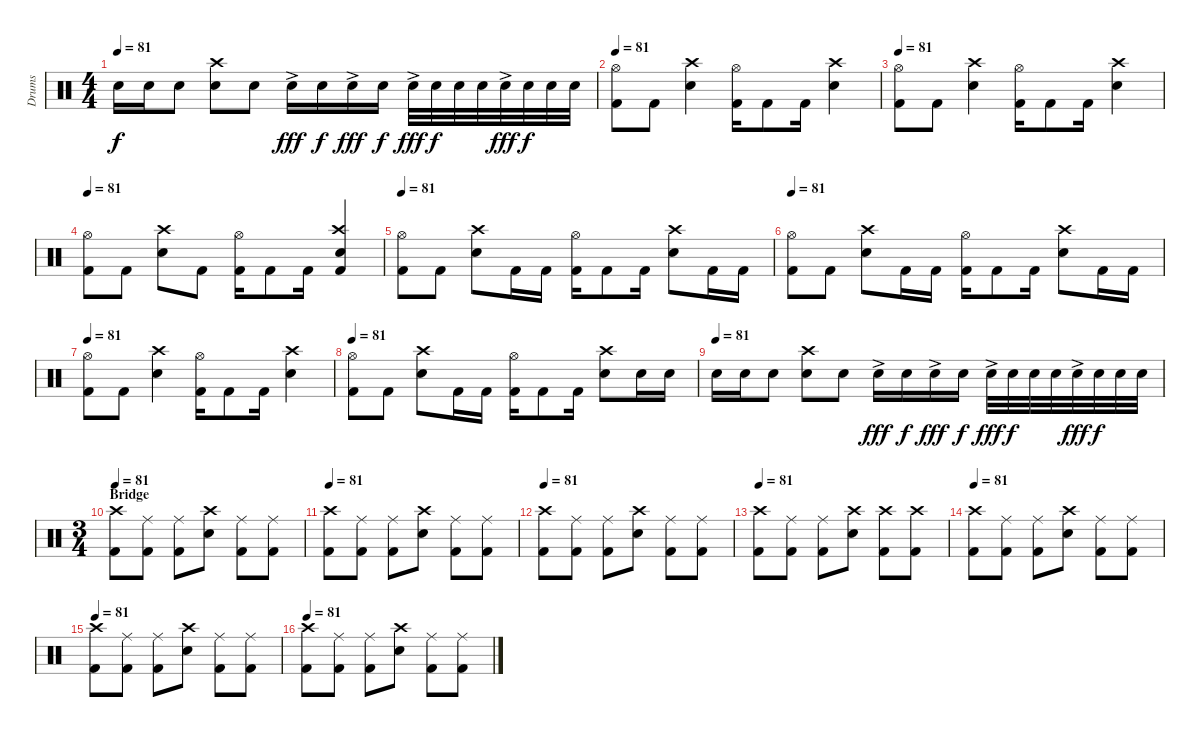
\track ("Drums" "Drums") {instrument percussion}
\staff {score}
\articulation defaults
\ts (4 4)
\tempo 81
\clef neutral
\ks c "Electric Snare (hit)".16{dy f} "Electric Snare (hit)".16 "Electric Snare (hit)".8
("Crash high (hit)" "Electric Snare (hit)").8 "Electric Snare (hit)".8 "Electric Snare (hit)"{ac}.16{dy fff} "Electric Snare (hit)".16{dy f} "Electric Snare (hit)"{ac}.16{dy fff} "Electric Snare (hit)".16{dy f} "Electric Snare (hit)"{ac}.32{dy fff} "Electric Snare (hit)".32{dy f} "Electric Snare (hit)".32 "Electric Snare (hit)".32 "Electric Snare (hit)"{ac}.32{dy fff} "Electric Snare (hit)".32{dy f} "Electric Snare (hit)".32 "Electric Snare (hit)".32 |
\tempo 81
("Hi-Hat (open)" "Kick (hit) 2").8 "Kick (hit) 2".8 ("Crash high (hit)" "Electric Snare (hit)").4 ("Hi-Hat (open)" "Kick (hit) 2").16 "Kick (hit) 2".8 "Kick (hit) 2".16 ("Crash high (hit)" "Electric Snare (hit)").4 |
\tempo 81
("Hi-Hat (open)" "Kick (hit) 2").8 "Kick (hit) 2".8 ("Crash high (hit)" "Electric Snare (hit)").4 ("Hi-Hat (open)" "Kick (hit) 2").16 "Kick (hit) 2".8 "Kick (hit) 2".16 ("Crash high (hit)" "Electric Snare (hit)").4 |
\tempo 81
("Hi-Hat (open)" "Kick (hit) 2").8 "Kick (hit) 2".8 ("Crash high (hit)" "Electric Snare (hit)").8 "Kick (hit) 2".8 ("Hi-Hat (open)" "Kick (hit) 2").16 "Kick (hit) 2".8 "Kick (hit) 2".16 ("Crash high (hit)" "Electric Snare (hit)" "Kick (hit) 2").4 |
\tempo 81
("Hi-Hat (open)" "Kick (hit) 2").8 "Kick (hit) 2".8 ("Crash high (hit)" "Electric Snare (hit)").8 "Kick (hit) 2".16 "Kick (hit) 2".16 ("Hi-Hat (open)" "Kick (hit) 2").16 "Kick (hit) 2".8 "Kick (hit) 2".16 ("Crash high (hit)" "Electric Snare (hit)").8 "Kick (hit) 2".16 "Kick (hit) 2".16 |
\tempo 81
("Hi-Hat (open)" "Kick (hit) 2").8 "Kick (hit) 2".8 ("Crash high (hit)" "Electric Snare (hit)").8 "Kick (hit) 2".16 "Kick (hit) 2".16 ("Hi-Hat (open)" "Kick (hit) 2").16 "Kick (hit) 2".8 "Kick (hit) 2".16 ("Crash high (hit)" "Electric Snare (hit)").8 "Kick (hit) 2".16 "Kick (hit) 2".16 |
\tempo 81
("Hi-Hat (open)" "Kick (hit) 2").8 "Kick (hit) 2".8 ("Crash high (hit)" "Electric Snare (hit)").4 ("Hi-Hat (open)" "Kick (hit) 2").16 "Kick (hit) 2".8 "Kick (hit) 2".16 ("Crash high (hit)" "Electric Snare (hit)").4 |
\tempo 81
("Hi-Hat (open)" "Kick (hit) 2").8 "Kick (hit) 2".8 ("Crash high (hit)" "Electric Snare (hit)").8 "Kick (hit) 2".16 "Kick (hit) 2".16 ("Hi-Hat (open)" "Kick (hit) 2").16 "Kick (hit) 2".8 "Kick (hit) 2".16 ("Crash high (hit)" "Electric Snare (hit)").8 "Electric Snare (hit)".16 "Electric Snare (hit)".16 |
\tempo (81)
"Electric Snare (hit)".16 "Electric Snare (hit)".16 "Electric Snare (hit)".8 ("Crash high (hit)" "Electric Snare (hit)").8 "Electric Snare (hit)".8 "Electric Snare (hit)"{ac}.16{dy fff} "Electric Snare (hit)".16{dy f} "Electric Snare (hit)"{ac}.16{dy fff} "Electric Snare (hit)".16{dy f} "Electric Snare (hit)"{ac}.32{dy fff} "Electric Snare (hit)".32{dy f} "Electric Snare (hit)".32 "Electric Snare (hit)".32 "Electric Snare (hit)"{ac}.32{dy fff} "Electric Snare (hit)".32{dy f} "Electric Snare (hit)".32 "Electric Snare (hit)".32 |
\ts (3 4)
\section ("" "Bridge")
\tempo 81
("Crash high (hit)" "Kick (hit) 2").8 ("Ride (middle)" "Kick (hit) 2").8 ("Ride (middle)" "Kick (hit) 2").8 ("Crash high (hit)" "Electric Snare (hit)").8 ("Ride (middle)" "Kick (hit) 2").8 ("Ride (middle)" "Kick (hit) 2").8 |
\tempo 81
("Crash high (hit)" "Kick (hit) 2").8 ("Ride (middle)" "Kick (hit) 2").8 ("Ride (middle)" "Kick (hit) 2").8 ("Crash high (hit)" "Electric Snare (hit)").8 ("Ride (middle)" "Kick (hit) 2").8 ("Ride (middle)" "Kick (hit) 2").8 |
\tempo 81
("Crash high (hit)" "Kick (hit) 2").8 ("Ride (middle)" "Kick (hit) 2").8 ("Ride (middle)" "Kick (hit) 2").8 ("Crash high (hit)" "Electric Snare (hit)").8 ("Ride (middle)" "Kick (hit) 2").8 ("Ride (middle)" "Kick (hit) 2").8 |
\tempo 81
("Crash high (hit)" "Kick (hit) 2").8 ("Ride (middle)" "Kick (hit) 2").8 ("Ride (middle)" "Kick (hit) 2").8 ("Crash high (hit)" "Electric Snare (hit)").8 ("Crash high (hit)" "Kick (hit) 2").8 ("Crash high (hit)" "Kick (hit) 2").8 |
\tempo 81
("Crash high (hit)" "Kick (hit) 2").8 ("Ride (middle)" "Kick (hit) 2").8 ("Ride (middle)" "Kick (hit) 2").8 ("Crash high (hit)" "Electric Snare (hit)").8 ("Ride (middle)" "Kick (hit) 2").8 ("Ride (middle)" "Kick (hit) 2").8 |
\tempo 81
("Crash high (hit)" "Kick (hit) 2").8 ("Ride (middle)" "Kick (hit) 2").8 ("Ride (middle)" "Kick (hit) 2").8 ("Crash high (hit)" "Electric Snare (hit)").8 ("Ride (middle)" "Kick (hit) 2").8 ("Ride (middle)" "Kick (hit) 2").8 |
\tempo 81
("Crash high (hit)" "Kick (hit) 2").8 ("Ride (middle)" "Kick (hit) 2").8 ("Ride (middle)" "Kick (hit) 2").8 ("Crash high (hit)" "Electric Snare (hit)").8 ("Ride (middle)" "Kick (hit) 2").8 ("Ride (middle)" "Kick (hit) 2").8
